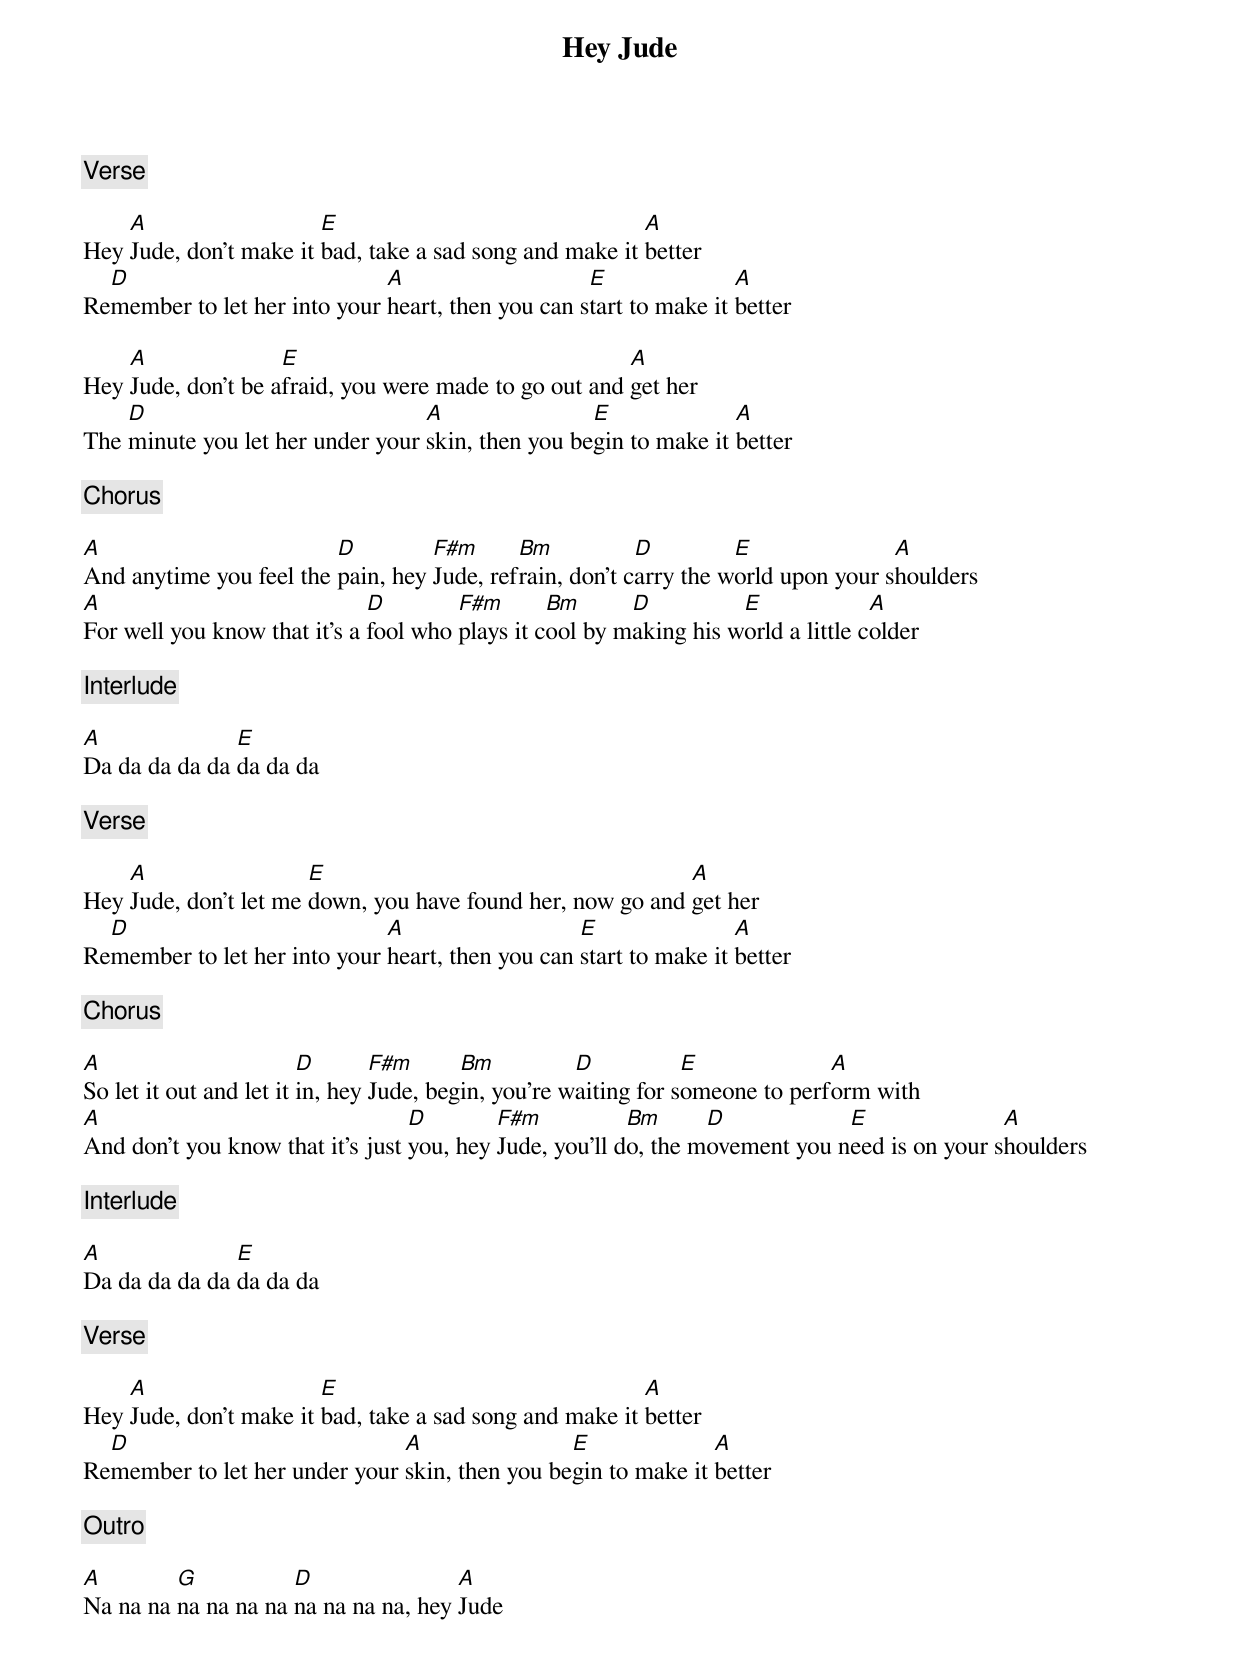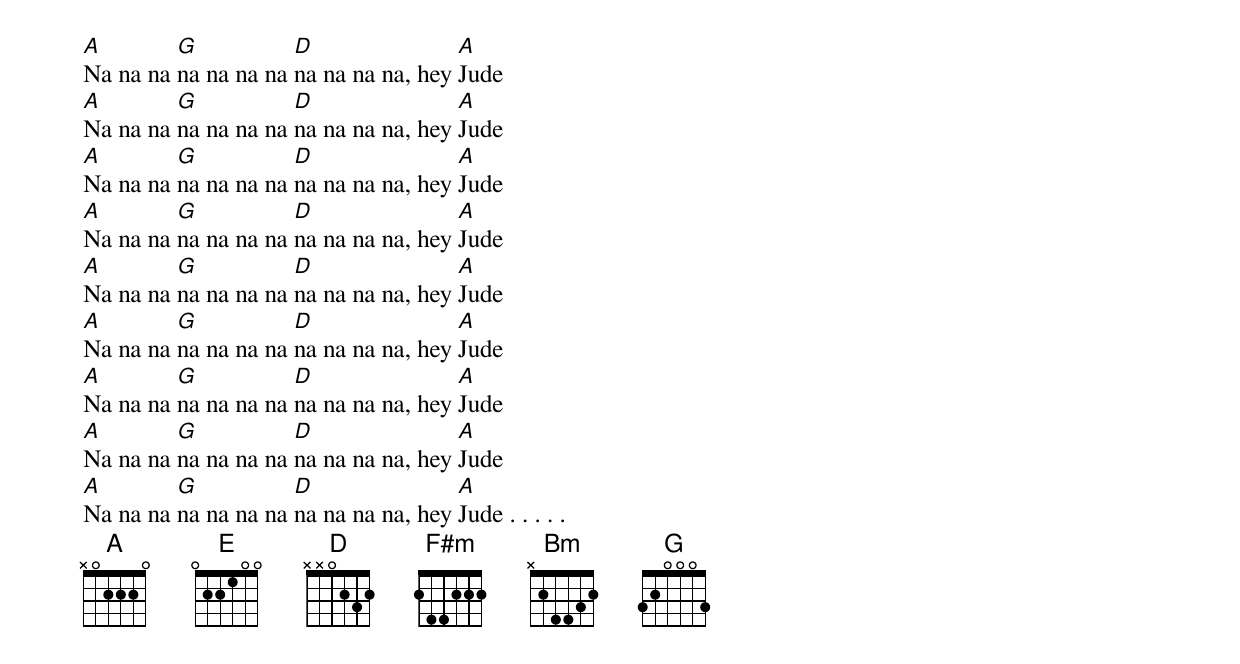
Hey Jude

[Verse]

    A                   E                                A
Hey Jude, don’t make it bad, take a sad song and make it better
  D                           A                    E               A
Remember to let her into your heart, then you can start to make it better

    A               E                                  A
Hey Jude, don’t be afraid, you were made to go out and get her
    D                             A                E              A
The minute you let her under your skin, then you begin to make it better

[Chorus]

A                        D         F#m      Bm           D         E               A
And anytime you feel the pain, hey Jude, refrain, don’t carry the world upon your shoulders
A                             D        F#m       Bm      D          E              A
For well you know that it's a fool who plays it cool by making his world a little colder

[Interlude]

A              E
Da da da da da da da da

[Verse]

    A                  E                                    A
Hey Jude, don’t let me down, you have found her, now go and get her
  D                           A                   E                A
Remember to let her into your heart, then you can start to make it better

[Chorus]

A                        D       F#m      Bm          D           E             A
So let it out and let it in, hey Jude, begin, you're waiting for someone to perform with
A                                 D        F#m           Bm      D            E               A
And don’t you know that it's just you, hey Jude, you'll do, the movement you need is on your shoulders

[Interlude]

A              E
Da da da da da da da da

[Verse]

    A                   E                                A
Hey Jude, don’t make it bad, take a sad song and make it better
  D                            A                E              A
Remember to let her under your skin, then you begin to make it better

[Outro]

A        G           D                A
Na na na na na na na na na na na, hey Jude
A        G           D                A
Na na na na na na na na na na na, hey Jude
A        G           D                A
Na na na na na na na na na na na, hey Jude
A        G           D                A
Na na na na na na na na na na na, hey Jude
A        G           D                A
Na na na na na na na na na na na, hey Jude
A        G           D                A
Na na na na na na na na na na na, hey Jude
A        G           D                A
Na na na na na na na na na na na, hey Jude
A        G           D                A
Na na na na na na na na na na na, hey Jude
A        G           D                A
Na na na na na na na na na na na, hey Jude
A        G           D                A
Na na na na na na na na na na na, hey Jude . . . . .
